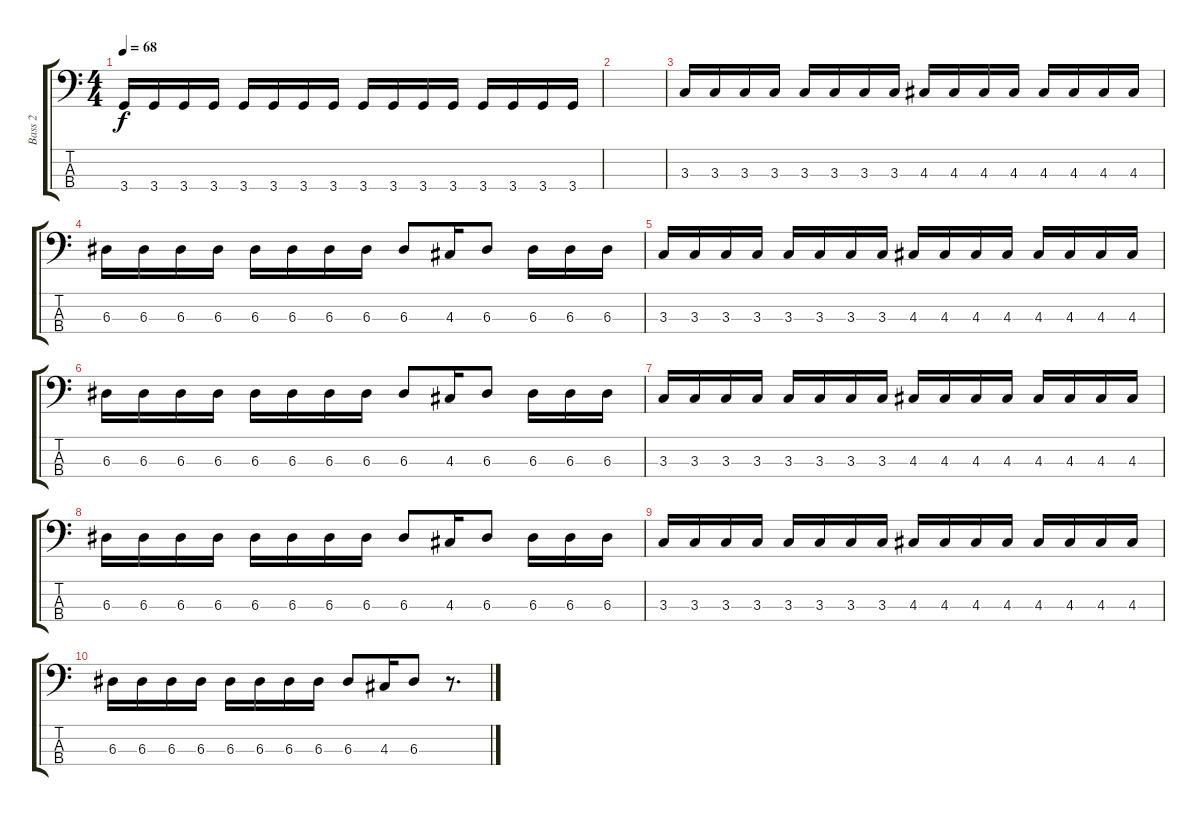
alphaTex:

\track ("Bass 2" "Bass 2") {instrument electricbassfinger}
\staff {score tabs}
\tuning (G2 D2 A1 E1) {hide}
\ts (4 4)
\tempo 68
\clef f4
\ks c
3.4.16{dy f} 3.4.16 3.4.16 3.4.16 3.4.16 3.4.16 3.4.16 3.4.16 3.4.16 3.4.16 3.4.16 3.4.16 3.4.16 3.4.16 3.4.16 3.4.16 |
|
3.3.16 3.3.16 3.3.16 3.3.16 3.3.16 3.3.16 3.3.16 3.3.16 4.3.16 4.3.16 4.3.16 4.3.16 4.3.16 4.3.16 4.3.16 4.3.16 |
6.3.16 6.3.16 6.3.16 6.3.16 6.3.16 6.3.16 6.3.16 6.3.16 6.3.8 4.3.16{beam merge} 6.3.8 6.3.16 6.3.16 6.3.16 |
3.3.16 3.3.16 3.3.16 3.3.16 3.3.16 3.3.16 3.3.16 3.3.16 4.3.16 4.3.16 4.3.16 4.3.16 4.3.16 4.3.16 4.3.16 4.3.16 |
6.3.16 6.3.16 6.3.16 6.3.16 6.3.16 6.3.16 6.3.16 6.3.16 6.3.8 4.3.16{beam merge} 6.3.8 6.3.16 6.3.16 6.3.16 |
3.3.16 3.3.16 3.3.16 3.3.16 3.3.16 3.3.16 3.3.16 3.3.16 4.3.16 4.3.16 4.3.16 4.3.16 4.3.16 4.3.16 4.3.16 4.3.16 |
6.3.16 6.3.16 6.3.16 6.3.16 6.3.16 6.3.16 6.3.16 6.3.16 6.3.8 4.3.16{beam merge} 6.3.8 6.3.16 6.3.16 6.3.16 |
3.3.16 3.3.16 3.3.16 3.3.16 3.3.16 3.3.16 3.3.16 3.3.16 4.3.16 4.3.16 4.3.16 4.3.16 4.3.16 4.3.16 4.3.16 4.3.16 |
6.3.16 6.3.16 6.3.16 6.3.16 6.3.16 6.3.16 6.3.16 6.3.16 6.3.8 4.3.16{beam merge} 6.3.8 r.8{d}
